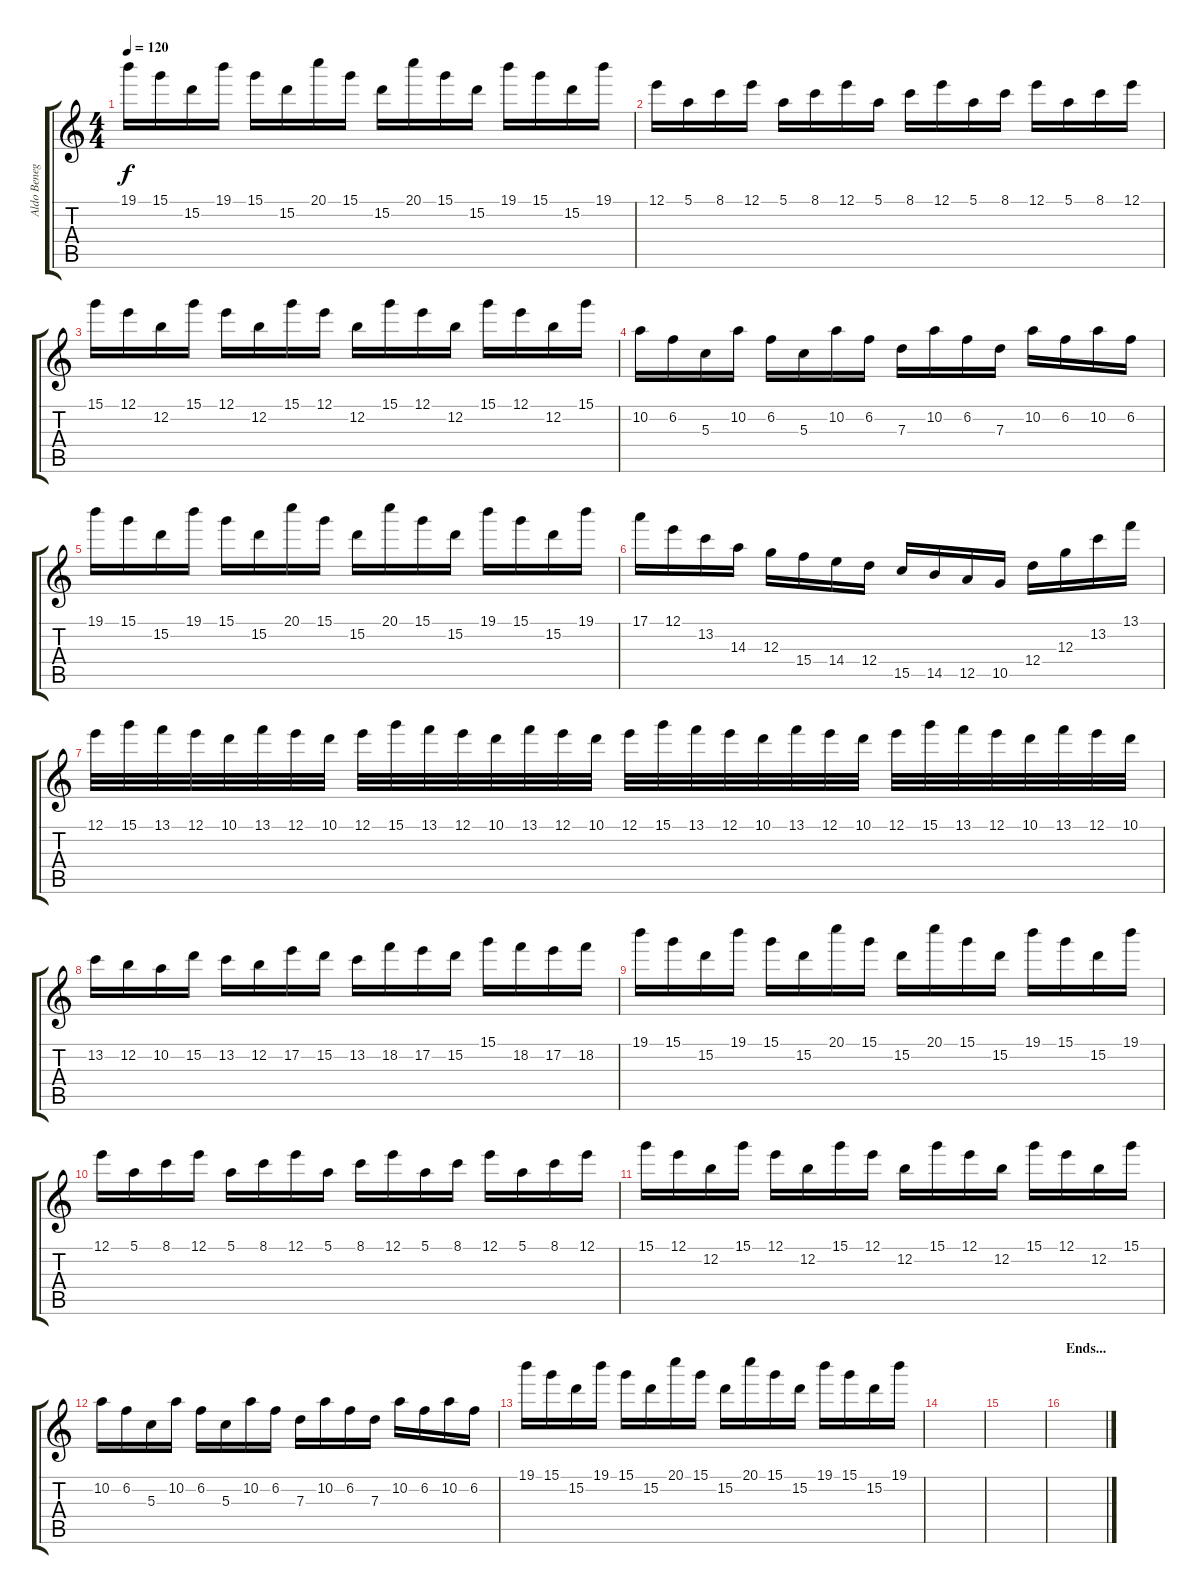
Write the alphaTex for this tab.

\track ("Aldo Benegas" "Aldo Beneg") {instrument distortionguitar}
\staff {score tabs}
\tuning (E4 B3 G3 D3 A2 E2) {hide}
\ts (4 4)
\tempo 120
\clef g2
\ks c
19.1.16{dy f} 15.1.16 15.2.16 19.1.16 15.1.16 15.2.16 20.1.16 15.1.16 15.2.16 20.1.16 15.1.16 15.2.16 19.1.16 15.1.16 15.2.16 19.1.16 |
12.1.16 5.1.16 8.1.16 12.1.16 5.1.16 8.1.16 12.1.16 5.1.16 8.1.16 12.1.16 5.1.16 8.1.16 12.1.16 5.1.16 8.1.16 12.1.16 |
15.1.16 12.1.16 12.2.16 15.1.16 12.1.16 12.2.16 15.1.16 12.1.16 12.2.16 15.1.16 12.1.16 12.2.16 15.1.16 12.1.16 12.2.16 15.1.16 |
10.2.16 6.2.16 5.3.16 10.2.16 6.2.16 5.3.16 10.2.16 6.2.16 7.3.16 10.2.16 6.2.16 7.3.16 10.2.16 6.2.16 10.2.16 6.2.16 |
19.1.16 15.1.16 15.2.16 19.1.16 15.1.16 15.2.16 20.1.16 15.1.16 15.2.16 20.1.16 15.1.16 15.2.16 19.1.16 15.1.16 15.2.16 19.1.16 |
17.1.16 12.1.16 13.2.16 14.3.16 12.3.16 15.4.16 14.4.16 12.4.16 15.5.16 14.5.16 12.5.16 10.5.16 12.4.16 12.3.16 13.2.16 13.1.16 |
12.1.32 15.1.32 13.1.32 12.1.32 10.1.32 13.1.32 12.1.32 10.1.32 12.1.32 15.1.32 13.1.32 12.1.32 10.1.32 13.1.32 12.1.32 10.1.32 12.1.32 15.1.32 13.1.32 12.1.32 10.1.32 13.1.32 12.1.32 10.1.32 12.1.32 15.1.32 13.1.32 12.1.32 10.1.32 13.1.32 12.1.32 10.1.32 |
13.2.16 12.2.16 10.2.16 15.2.16 13.2.16 12.2.16 17.2.16 15.2.16 13.2.16 18.2.16 17.2.16 15.2.16 15.1.16 18.2.16 17.2.16 18.2.16 |
19.1.16 15.1.16 15.2.16 19.1.16 15.1.16 15.2.16 20.1.16 15.1.16 15.2.16 20.1.16 15.1.16 15.2.16 19.1.16 15.1.16 15.2.16 19.1.16 |
12.1.16 5.1.16 8.1.16 12.1.16 5.1.16 8.1.16 12.1.16 5.1.16 8.1.16 12.1.16 5.1.16 8.1.16 12.1.16 5.1.16 8.1.16 12.1.16 |
15.1.16 12.1.16 12.2.16 15.1.16 12.1.16 12.2.16 15.1.16 12.1.16 12.2.16 15.1.16 12.1.16 12.2.16 15.1.16 12.1.16 12.2.16 15.1.16 |
10.2.16 6.2.16 5.3.16 10.2.16 6.2.16 5.3.16 10.2.16 6.2.16 7.3.16 10.2.16 6.2.16 7.3.16 10.2.16 6.2.16 10.2.16 6.2.16 |
19.1.16 15.1.16 15.2.16 19.1.16 15.1.16 15.2.16 20.1.16 15.1.16 15.2.16 20.1.16 15.1.16 15.2.16 19.1.16 15.1.16 15.2.16 19.1.16 |
|
|
\section ("" "Ends...")
